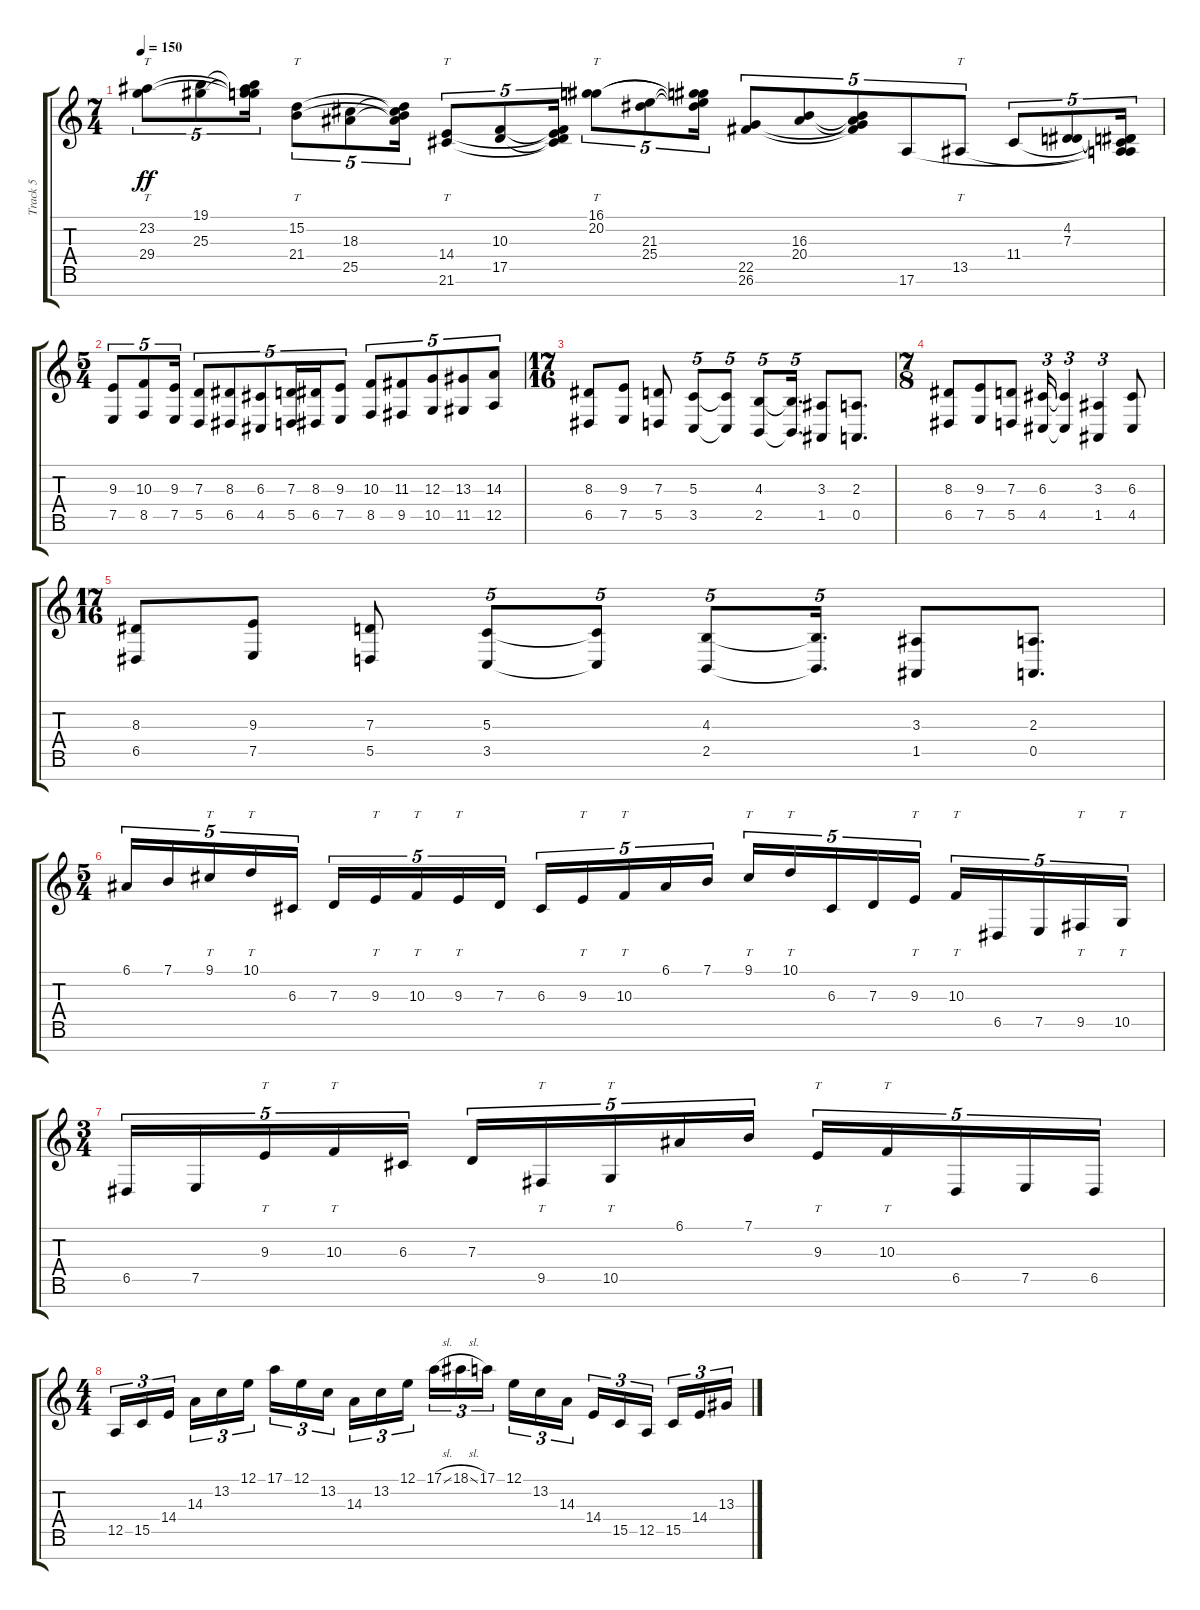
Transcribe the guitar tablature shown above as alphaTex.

\track ("Track 5" "Track 5") {instrument acousticgrandpiano}
\staff {score tabs}
\tuning (E4 B3 G3 D3 A2 E2 B1) {hide}
\ts (7 4)
\tempo 150
\clef g2
\ks c
(23.2 29.4).8{tt tu (5 4) dy ff} (19.1 25.3).8{tu (5 4)} (19.1{t} 23.2{t} 25.3{t} 29.4{t}).16{tu (5 4)} (15.2 21.4).8{tt tu (5 4)} (18.3 25.5).8{tu (5 4)} (15.2{t} 18.3{t} 21.4{t} 25.5{t}).16{tu (5 4)} (14.4 21.6).8{tt tu (5 4)} (10.3 17.5).8{tu (5 4)} (10.3{t} 14.4{t} 17.5{t} 21.6{t}).16{tu (5 4)} (16.1 20.2).8{tt tu (5 4)} (21.3 25.4).8{tu (5 4)} (16.1{t} 20.2{t} 21.3{t} 25.4{t}).16{tu (5 4)} (22.5 26.6).8{tu (5 4)} (16.3 20.4).8{tu (5 4)} (16.3{t} 20.4{t} 22.5{t} 26.6{t}).8{tu (5 4)} 17.6.8{tu (5 4)} 13.5.8{tt tu (5 4)} 11.4.8{tu (5 4)} (4.2 7.3).8{tu (5 4)} (4.2{t} 7.3{t} 11.4{t} 13.5{t} 17.6{t}).16{tu (5 4)} |
\ts (5 4)
(9.3 7.5).8{tu (5 4)} (10.3 8.5).8{tu (5 4)} (9.3 7.5).16{tu (5 4)} (7.3 5.5).8{tu (5 4)} (8.3 6.5).8{tu (5 4)} (6.3 4.5).8{tu (5 4)} (7.3 5.5).16{tu (5 4)} (8.3 6.5).16{tu (5 4)} (9.3 7.5).8{tu (5 4)} (10.3 8.5).8{tu (5 4)} (11.3 9.5).8{tu (5 4)} (12.3 10.5).8{tu (5 4)} (13.3 11.5).8{tu (5 4)} (14.3 12.5).8{tu (5 4)} |
\ts (17 16)
(8.3 6.5).8 (9.3 7.5).8 (7.3 5.5).8 (5.3 3.5).8{tu (5 4)} (5.3{t} 3.5{t}).8{tu (5 4)} (4.3 2.5).8{tu (5 4)} (4.3{t} 2.5{t}).16{d tu (5 4)} (3.3 1.5).8 (2.3 0.5).8{d} |
\ts (7 8)
(8.3 6.5).8 (9.3 7.5).8 (7.3 5.5).8 (6.3 4.5).16{tu (3 2)} (6.3{t} 4.5{t}).4{tu (3 2)} (3.3 1.5).4{tu (3 2)} (6.3 4.5).8 |
\ts (17 16)
(8.3 6.5).8 (9.3 7.5).8 (7.3 5.5).8 (5.3 3.5).8{tu (5 4)} (5.3{t} 3.5{t}).8{tu (5 4)} (4.3 2.5).8{tu (5 4)} (4.3{t} 2.5{t}).16{d tu (5 4)} (3.3 1.5).8 (2.3 0.5).8{d} |
\ts (5 4)
6.1.16{tu (5 4)} 7.1.16{tu (5 4)} 9.1.16{tt tu (5 4)} 10.1.16{tt tu (5 4)} 6.3.16{tu (5 4)} 7.3.16{tu (5 4)} 9.3.16{tt tu (5 4)} 10.3.16{tt tu (5 4)} 9.3.16{tt tu (5 4)} 7.3.16{tu (5 4)} 6.3.16{tu (5 4)} 9.3.16{tt tu (5 4)} 10.3.16{tt tu (5 4)} 6.1.16{tu (5 4)} 7.1.16{tu (5 4)} 9.1.16{tt tu (5 4)} 10.1.16{tt tu (5 4)} 6.3.16{tu (5 4)} 7.3.16{tu (5 4)} 9.3.16{tt tu (5 4)} 10.3.16{tt tu (5 4)} 6.5.16{tu (5 4)} 7.5.16{tu (5 4)} 9.5.16{tt tu (5 4)} 10.5.16{tt tu (5 4)} |
\ts (3 4)
6.5.16{tu (5 4)} 7.5.16{tu (5 4)} 9.3.16{tt tu (5 4)} 10.3.16{tt tu (5 4)} 6.3.16{tu (5 4)} 7.3.16{tu (5 4)} 9.5.16{tt tu (5 4)} 10.5.16{tt tu (5 4)} 6.1.16{tu (5 4)} 7.1.16{tu (5 4)} 9.3.16{tt tu (5 4)} 10.3.16{tt tu (5 4)} 6.5.16{tu (5 4)} 7.5.16{tu (5 4)} 6.5.16{tu (5 4)} |
\ts (4 4)
12.5.16{tu (3 2)} 15.5.16{tu (3 2)} 14.4.16{tu (3 2) beam splitsecondary} 14.3.16{tu (3 2)} 13.2.16{tu (3 2)} 12.1.16{tu (3 2)} 17.1.16{tu (3 2)} 12.1.16{tu (3 2)} 13.2.16{tu (3 2) beam splitsecondary} 14.3.16{tu (3 2)} 13.2.16{tu (3 2)} 12.1.16{tu (3 2)} 17.1{sl}.16{tu (3 2)} 18.1{sl}.16{tu (3 2)} 17.1.16{tu (3 2) beam splitsecondary} 12.1.16{tu (3 2)} 13.2.16{tu (3 2)} 14.3.16{tu (3 2)} 14.4.16{tu (3 2)} 15.5.16{tu (3 2)} 12.5.16{tu (3 2) beam splitsecondary} 15.5.16{tu (3 2)} 14.4.16{tu (3 2)} 13.3.16{tu (3 2)}
